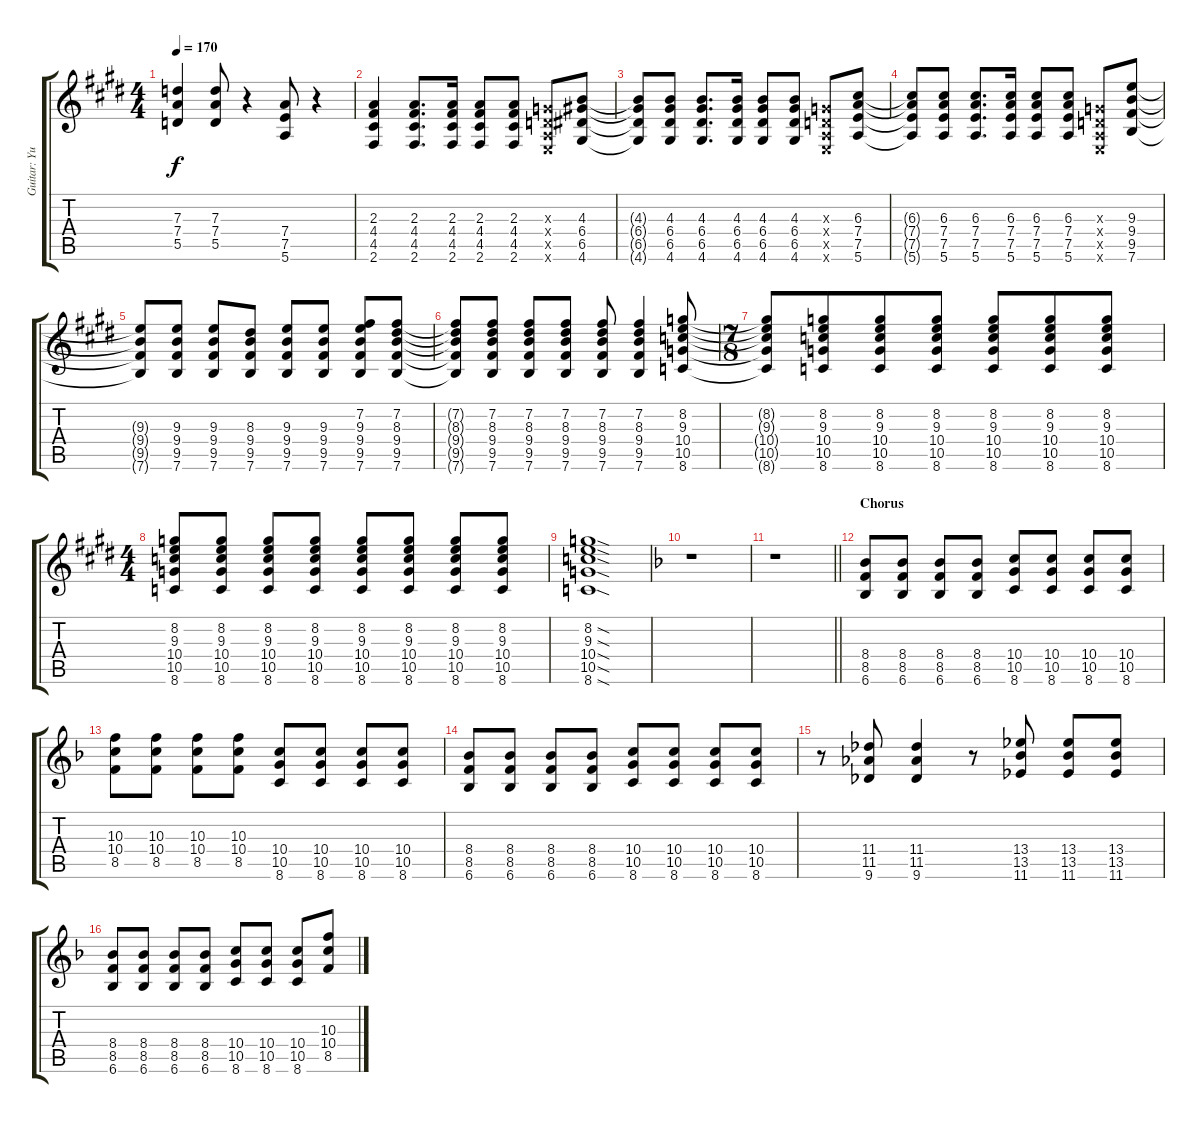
\track ("Guitar: Yui Hirasawa" "Guitar: Yu") {instrument overdrivenguitar}
\staff {score tabs}
\tuning (E4 B3 G3 D3 A2 E2) {hide}
\ts (4 4)
\tempo 170
\clef g2
\ks e
(7.3 7.4 5.5).4{dy f} (7.3 7.4 5.5).8 r.4 (7.4 7.5 5.6).8 r.4 |
(2.3 4.4 4.5 2.6).4 (2.3 4.4 4.5 2.6).8{d} (2.3 4.4 4.5 2.6).16 (2.3 4.4 4.5 2.6).8 (2.3 4.4 4.5 2.6).8 (0.3{x} 0.4{x} 0.5{x} 0.6{x}).8 (4.3 6.4 6.5 4.6).8 |
(4.3{t} 6.4{t} 6.5{t} 4.6{t}).8 (4.3 6.4 6.5 4.6).8 (4.3 6.4 6.5 4.6).8{d} (4.3 6.4 6.5 4.6).16 (4.3 6.4 6.5 4.6).8 (4.3 6.4 6.5 4.6).8 (0.3{x} 0.4{x} 0.5{x} 0.6{x}).8 (6.3 7.4 7.5 5.6).8 |
(6.3{t} 7.4{t} 7.5{t} 5.6{t}).8 (6.3 7.4 7.5 5.6).8 (6.3 7.4 7.5 5.6).8{d} (6.3 7.4 7.5 5.6).16 (6.3 7.4 7.5 5.6).8 (6.3 7.4 7.5 5.6).8 (0.3{x} 0.4{x} 0.5{x} 0.6{x}).8 (9.3 9.4 9.5 7.6).8 |
(9.3{t} 9.4{t} 9.5{t} 7.6{t}).8 (9.3 9.4 9.5 7.6).8 (9.3 9.4 9.5 7.6).8 (8.3 9.4 9.5 7.6).8 (9.3 9.4 9.5 7.6).8 (9.3 9.4 9.5 7.6).8 (7.2 9.3 9.4 9.5 7.6).8 (7.2 8.3 9.4 9.5 7.6).8 |
(7.2{t} 8.3{t} 9.4{t} 9.5{t} 7.6{t}).8 (7.2 8.3 9.4 9.5 7.6).8 (7.2 8.3 9.4 9.5 7.6).8 (7.2 8.3 9.4 9.5 7.6).8 (7.2 8.3 9.4 9.5 7.6).8 (7.2 8.3 9.4 9.5 7.6).4 (8.2 9.3 10.4 10.5 8.6).8 |
\ts (7 8)
(8.2{t} 9.3{t} 10.4{t} 10.5{t} 8.6{t}).8 (8.2 9.3 10.4 10.5 8.6).8 (8.2 9.3 10.4 10.5 8.6).8 (8.2 9.3 10.4 10.5 8.6).8 (8.2 9.3 10.4 10.5 8.6).8 (8.2 9.3 10.4 10.5 8.6).8 (8.2 9.3 10.4 10.5 8.6).8 |
\ts (4 4)
(8.2 9.3 10.4 10.5 8.6).8 (8.2 9.3 10.4 10.5 8.6).8 (8.2 9.3 10.4 10.5 8.6).8 (8.2 9.3 10.4 10.5 8.6).8 (8.2 9.3 10.4 10.5 8.6).8 (8.2 9.3 10.4 10.5 8.6).8 (8.2 9.3 10.4 10.5 8.6).8 (8.2 9.3 10.4 10.5 8.6).8 |
(8.2{sod} 9.3{sod} 10.4{sod} 10.5{sod} 8.6{sod}).1 |
\ks f
r.1 |
\barLineRight lightlight
r.1 |
\section ("" "Chorus")
(8.4 8.5 6.6).8{volume 12} (8.4 8.5 6.6).8 (8.4 8.5 6.6).8 (8.4 8.5 6.6).8 (10.4 10.5 8.6).8 (10.4 10.5 8.6).8 (10.4 10.5 8.6).8 (10.4 10.5 8.6).8 |
(10.3 10.4 8.5).8 (10.3 10.4 8.5).8 (10.3 10.4 8.5).8 (10.3 10.4 8.5).8 (10.4 10.5 8.6).8 (10.4 10.5 8.6).8 (10.4 10.5 8.6).8 (10.4 10.5 8.6).8 |
(8.4 8.5 6.6).8 (8.4 8.5 6.6).8 (8.4 8.5 6.6).8 (8.4 8.5 6.6).8 (10.4 10.5 8.6).8 (10.4 10.5 8.6).8 (10.4 10.5 8.6).8 (10.4 10.5 8.6).8 |
r.8 (11.4 11.5 9.6).8 (11.4 11.5 9.6).4 r.8 (13.4 13.5 11.6).8 (13.4 13.5 11.6).8 (13.4 13.5 11.6).8 |
(8.4 8.5 6.6).8 (8.4 8.5 6.6).8 (8.4 8.5 6.6).8 (8.4 8.5 6.6).8 (10.4 10.5 8.6).8 (10.4 10.5 8.6).8 (10.4 10.5 8.6).8 (10.3 10.4 8.5).8
